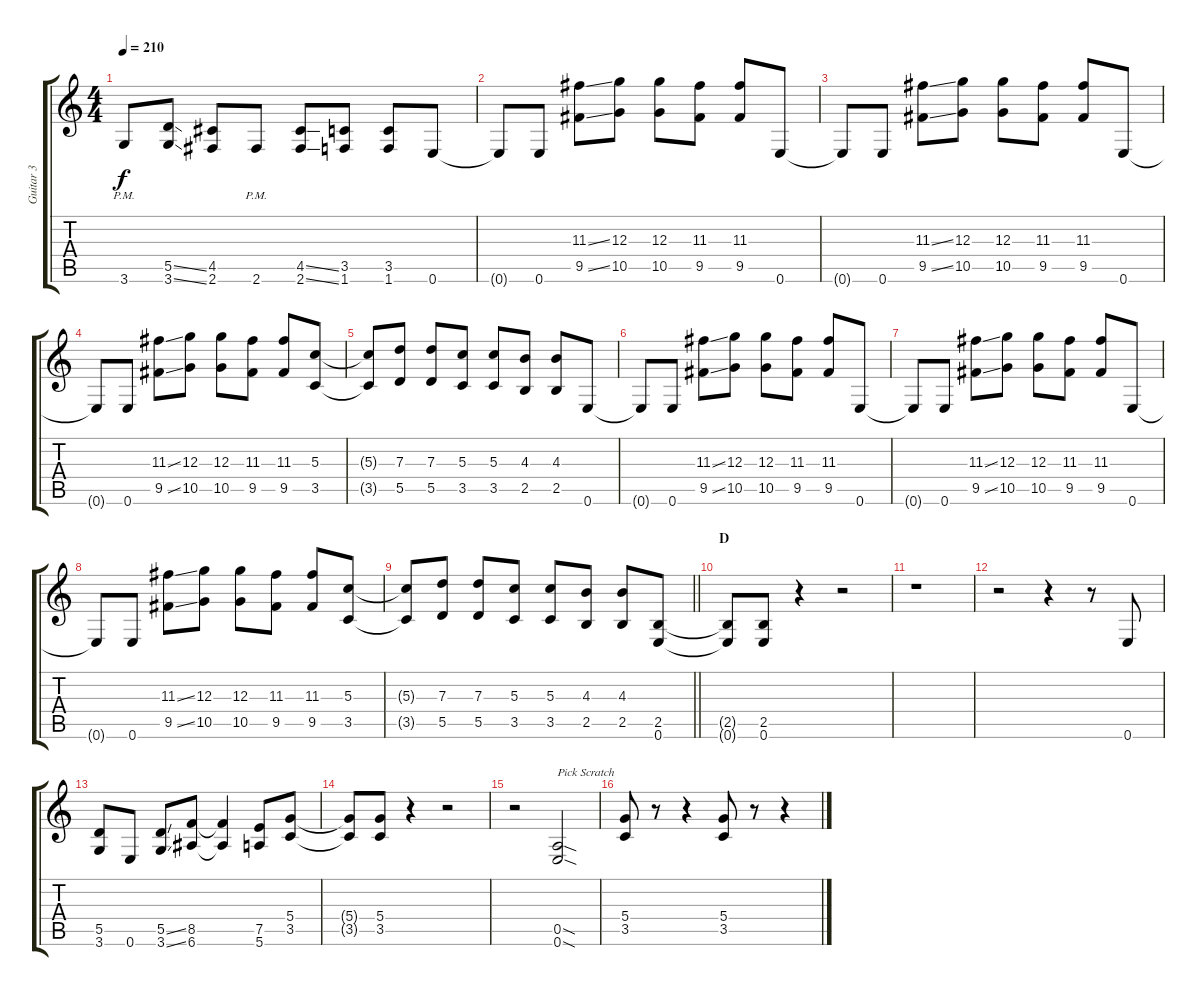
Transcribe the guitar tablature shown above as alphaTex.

\track ("Guitar 3" "Guitar 3") {instrument distortionguitar}
\staff {score tabs}
\tuning (E4 B3 G3 D3 A2 E2) {hide}
\ts (4 4)
\tempo 210
\clef g2
\ks c
3.6{pm}.8{dy f} (5.5{ss} 3.6{ss}).8 (4.5 2.6).8 2.6{pm}.8 (4.5{ss} 2.6{ss}).8 (3.5 1.6).8 (3.5 1.6).8 0.6.8 |
0.6{t}.8 0.6.8 (11.3{ss} 9.5{ss}).8 (12.3 10.5).8 (12.3 10.5).8 (11.3 9.5).8 (11.3 9.5).8 0.6.8 |
0.6{t}.8 0.6.8 (11.3{ss} 9.5{ss}).8 (12.3 10.5).8 (12.3 10.5).8 (11.3 9.5).8 (11.3 9.5).8 0.6.8 |
0.6{t}.8 0.6.8 (11.3{ss} 9.5{ss}).8 (12.3 10.5).8 (12.3 10.5).8 (11.3 9.5).8 (11.3 9.5).8 (5.3 3.5).8 |
(5.3{t} 3.5{t}).8 (7.3 5.5).8 (7.3 5.5).8 (5.3 3.5).8 (5.3 3.5).8 (4.3 2.5).8 (4.3 2.5).8 0.6.8 |
0.6{t}.8 0.6.8 (11.3{ss} 9.5{ss}).8 (12.3 10.5).8 (12.3 10.5).8 (11.3 9.5).8 (11.3 9.5).8 0.6.8 |
0.6{t}.8 0.6.8 (11.3{ss} 9.5{ss}).8 (12.3 10.5).8 (12.3 10.5).8 (11.3 9.5).8 (11.3 9.5).8 0.6.8 |
0.6{t}.8 0.6.8 (11.3{ss} 9.5{ss}).8 (12.3 10.5).8 (12.3 10.5).8 (11.3 9.5).8 (11.3 9.5).8 (5.3 3.5).8 |
\barLineRight lightlight
(5.3{t} 3.5{t}).8 (7.3 5.5).8 (7.3 5.5).8 (5.3 3.5).8 (5.3 3.5).8 (4.3 2.5).8 (4.3 2.5).8 (2.5 0.6).8 |
\section ("" "D")
(2.5{t} 0.6{t}).8 (2.5 0.6).8 r.4 r.2 |
r.1 |
r.2 r.4 r.8 0.6.8 |
(5.5 3.6).8 0.6.8 (5.5{ss} 3.6{ss}).8 (8.5 6.6).8 (8.5{t} 6.6{t}).4 (7.5 5.6).8 (5.4 3.5).8 |
(5.4{t} 3.5{t}).8 (5.4 3.5).8 r.4 r.2 |
r.2 (0.5{sod} 0.6{sod}).2{txt "Pick Scratch"} |
(5.4 3.5).8 r.8 r.4 (5.4 3.5).8 r.8 r.4
